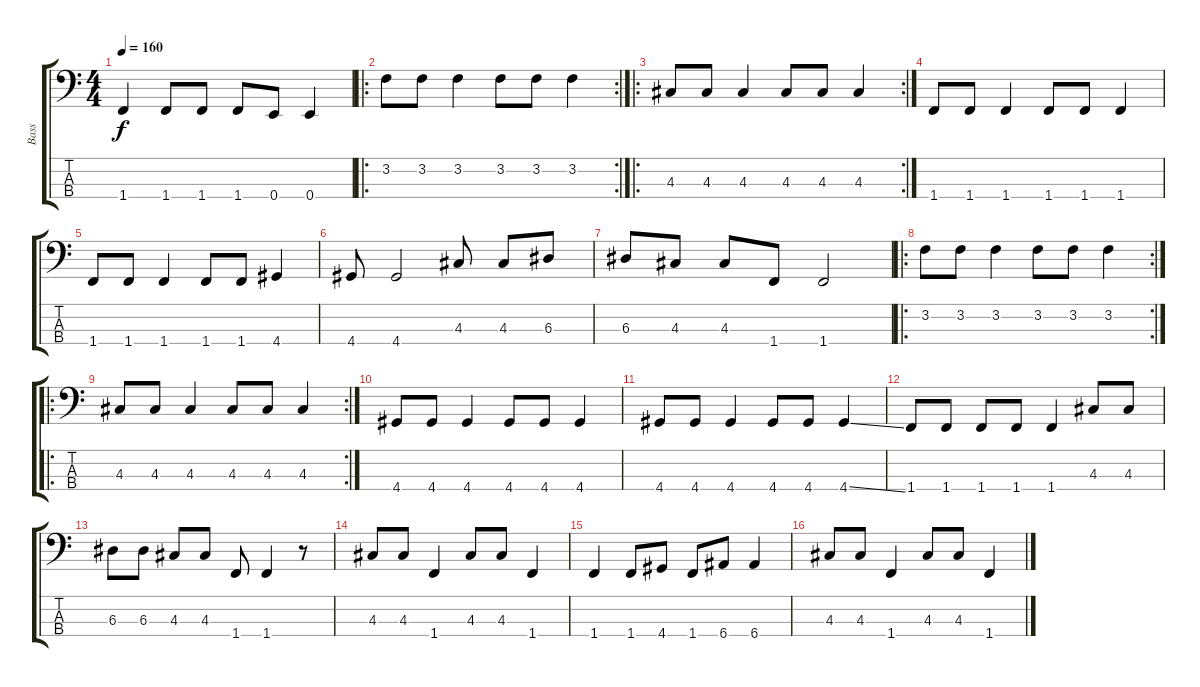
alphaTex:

\track ("Bass" "Bass") {instrument electricbassfinger}
\staff {score tabs}
\tuning (G2 D2 A1 E1) {hide}
\ts (4 4)
\tempo 160
\clef f4
\ks c
1.4.4{dy f} 1.4.8 1.4.8 1.4.8 0.4.8 0.4.4 |
\ro
\rc 2
3.2.8 3.2.8 3.2.4 3.2.8 3.2.8 3.2.4 |
\ro
\rc 2
4.3.8 4.3.8 4.3.4 4.3.8 4.3.8 4.3.4 |
1.4.8 1.4.8 1.4.4 1.4.8 1.4.8 1.4.4 |
1.4.8 1.4.8 1.4.4 1.4.8 1.4.8 4.4.4 |
4.4.8 4.4.2 4.3.8 4.3.8 6.3.8 |
6.3.8 4.3.8 4.3.8 1.4.8 1.4.2 |
\ro
\rc 2
3.2.8 3.2.8 3.2.4 3.2.8 3.2.8 3.2.4 |
\ro
\rc 2
4.3.8 4.3.8 4.3.4 4.3.8 4.3.8 4.3.4 |
4.4.8 4.4.8 4.4.4 4.4.8 4.4.8 4.4.4 |
4.4.8 4.4.8 4.4.4 4.4.8 4.4.8 4.4{ss}.4 |
1.4.8 1.4.8 1.4.8 1.4.8 1.4.4 4.3.8 4.3.8 |
6.3.8 6.3.8 4.3.8 4.3.8 1.4.8 1.4.4 r.8 |
4.3.8 4.3.8 1.4.4 4.3.8 4.3.8 1.4.4 |
1.4.4 1.4.8 4.4.8 1.4.8 6.4.8 6.4.4 |
4.3.8 4.3.8 1.4.4 4.3.8 4.3.8 1.4.4
